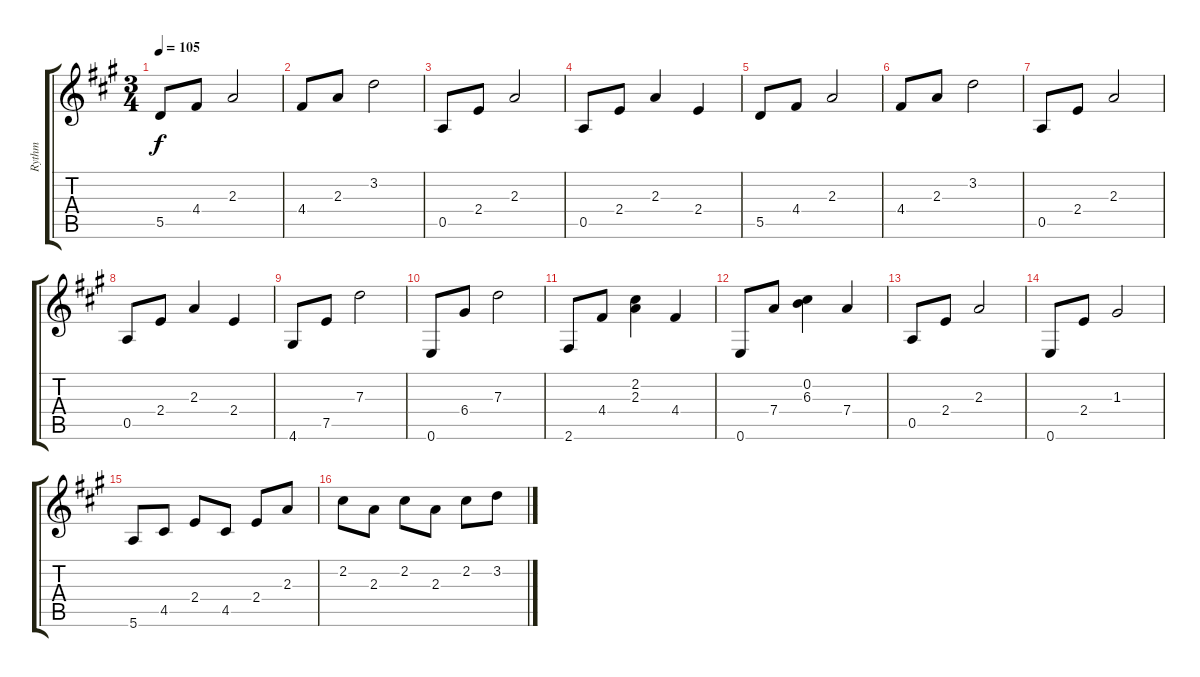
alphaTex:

\track ("Rythm" "Rythm") {instrument acousticguitarnylon}
\staff {score tabs}
\tuning (E4 B3 G3 D3 A2 E2) {hide}
\ts (3 4)
\tempo 105
\clef g2
\ks a
5.5.8{dy f} 4.4.8 2.3.2 |
4.4.8 2.3.8 3.2.2 |
0.5.8 2.4.8 2.3.2 |
0.5.8 2.4.8 2.3.4 2.4.4 |
5.5.8 4.4.8 2.3.2 |
4.4.8 2.3.8 3.2.2 |
0.5.8 2.4.8 2.3.2 |
0.5.8 2.4.8 2.3.4 2.4.4 |
4.6.8 7.5.8 7.3.2 |
0.6.8 6.4.8 7.3.2 |
2.6.8 4.4.8 (2.2 2.3).4 4.4.4 |
0.6.8 7.4.8 (0.2 6.3).4 7.4.4 |
0.5.8 2.4.8 2.3.2 |
0.6.8 2.4.8 1.3.2 |
5.6.8 4.5.8 2.4.8 4.5.8 2.4.8 2.3.8 |
2.2.8 2.3.8 2.2.8 2.3.8 2.2.8 3.2.8
